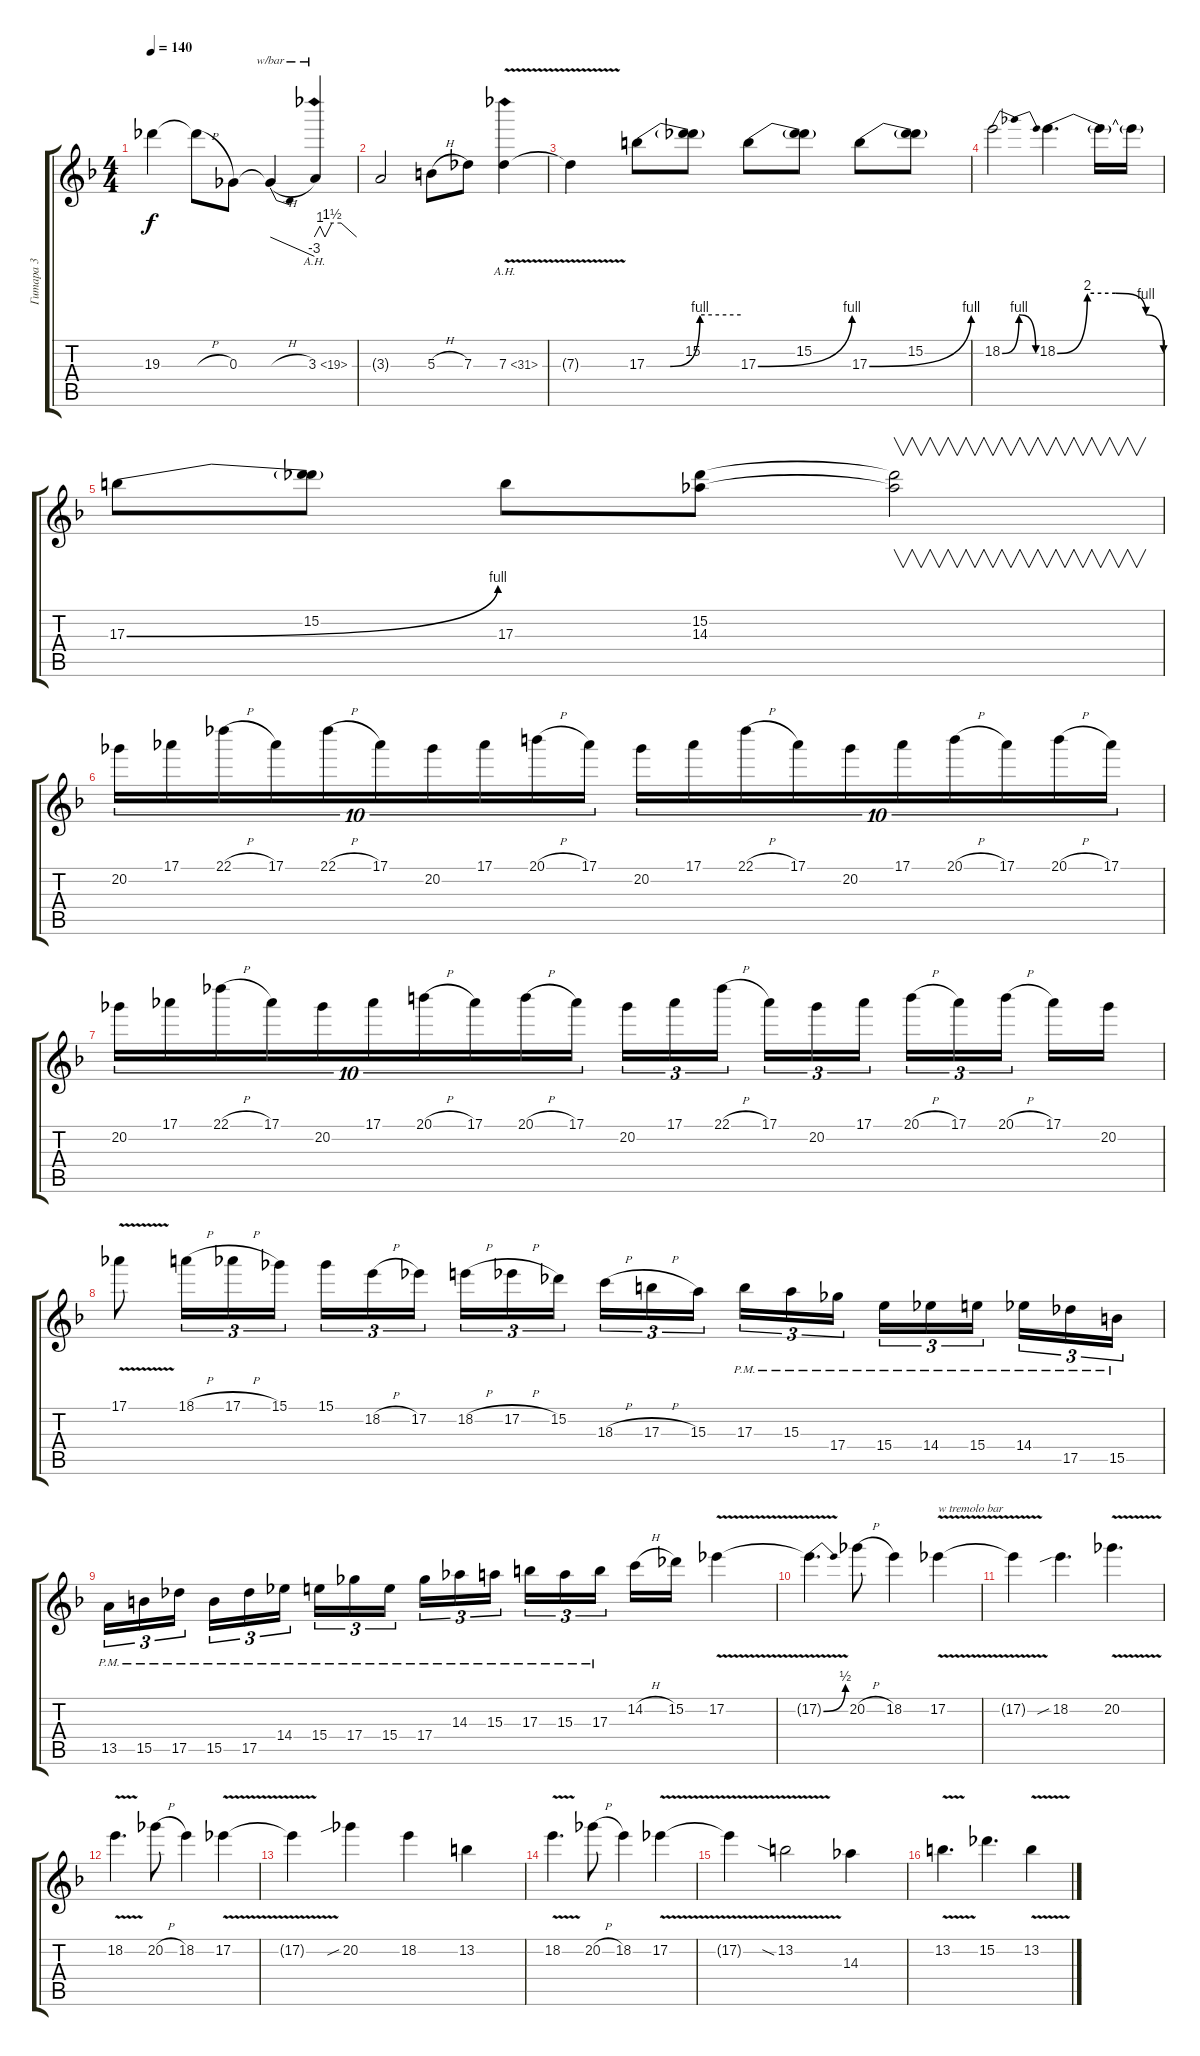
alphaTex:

\track ("Гитара 3" "Гитара 3") {instrument distortionguitar}
\staff {score tabs}
\tuning (Eb4 Bb3 Gb3 Db3 Ab2 Db2) {hide}
\ts (4 4)
\tempo 140
\clef g2
\ks dminor
19.3{t}.4{dy f} 19.3{h t}.8 0.3.8 0.3{h t}.4{tbe (dive default 0 0 60 -12)} 3.3{ah 16}.4{tbe (custom default 0 0 8 4 15 0 25 6 38 6 60 0)} |
3.3{t}.2 5.3{h}.8 7.3.8 7.3{ah 24 v}.4 |
7.3{t}.4 17.3{be (custom 0 0 15 0 34 4 60 4)}.8 (15.2 17.3{t}).8 17.3{be (bend 0 0 60 4)}.8 (15.2 17.3{t}).8 17.3{be (bend 0 0 60 4)}.8 (15.2 17.3{t}).8 |
18.2{be (bendrelease 0 0 15 4 42 4 60 0)}.2 18.2{be (custom 0 0 17 8 33 8 50 4 60 0)}.4{d} 18.2{t}.16 18.2{t}.16 |
17.3{be (bend 0 0 60 4)}.8 (15.2 17.3{t}).8 17.3.8 (15.2 14.3).8 (15.2{t} 14.3{t}).2{v} |
20.2.16{tu (10 8)} 17.1.16{tu (10 8)} 22.1{h}.16{tu (10 8)} 17.1.16{tu (10 8)} 22.1{h}.16{tu (10 8)} 17.1.16{tu (10 8)} 20.2.16{tu (10 8)} 17.1.16{tu (10 8)} 20.1{h}.16{tu (10 8)} 17.1.16{tu (10 8)} 20.2.16{tu (10 8)} 17.1.16{tu (10 8)} 22.1{h}.16{tu (10 8)} 17.1.16{tu (10 8)} 20.2.16{tu (10 8)} 17.1.16{tu (10 8)} 20.1{h}.16{tu (10 8)} 17.1.16{tu (10 8)} 20.1{h}.16{tu (10 8)} 17.1.16{tu (10 8)} |
20.2.16{tu (10 8)} 17.1.16{tu (10 8)} 22.1{h}.16{tu (10 8)} 17.1.16{tu (10 8)} 20.2.16{tu (10 8)} 17.1.16{tu (10 8)} 20.1{h}.16{tu (10 8)} 17.1.16{tu (10 8)} 20.1{h}.16{tu (10 8)} 17.1.16{tu (10 8)} 20.2.16{tu (3 2)} 17.1.16{tu (3 2)} 22.1{h}.16{tu (3 2) beam splitsecondary} 17.1.16{tu (3 2)} 20.2.16{tu (3 2)} 17.1.16{tu (3 2)} 20.1{h}.16{tu (3 2)} 17.1.16{tu (3 2)} 20.1{h}.16{tu (3 2) beam splitsecondary} 17.1.16 20.2.16 |
17.1{v}.8 18.1{h}.16{tu (3 2)} 17.1{h}.16{tu (3 2)} 15.1.16{tu (3 2)} 15.1.16{tu (3 2)} 18.2{h}.16{tu (3 2)} 17.2.16{tu (3 2) beam splitsecondary} 18.2{h}.16{tu (3 2)} 17.2{h}.16{tu (3 2)} 15.2.16{tu (3 2)} 18.3{h}.16{tu (3 2)} 17.3{h}.16{tu (3 2)} 15.3.16{tu (3 2) beam splitsecondary} 17.3{pm}.16{tu (3 2)} 15.3{pm}.16{tu (3 2)} 17.4{pm}.16{tu (3 2)} 15.4{pm}.16{tu (3 2)} 14.4{pm}.16{tu (3 2)} 15.4{pm}.16{tu (3 2) beam splitsecondary} 14.4{pm}.16{tu (3 2)} 17.5{pm}.16{tu (3 2)} 15.5{pm}.16{tu (3 2)} |
13.5{pm}.16{tu (3 2)} 15.5{pm}.16{tu (3 2)} 17.5{pm}.16{tu (3 2) beam splitsecondary} 15.5{pm}.16{tu (3 2)} 17.5{pm}.16{tu (3 2)} 14.4{pm}.16{tu (3 2)} 15.4{pm}.16{tu (3 2)} 17.4{pm}.16{tu (3 2)} 15.4{pm}.16{tu (3 2) beam splitsecondary} 17.4{pm}.16{tu (3 2)} 14.3{pm}.16{tu (3 2)} 15.3{pm}.16{tu (3 2)} 17.3{pm}.16{tu (3 2)} 15.3{pm}.16{tu (3 2)} 17.3{pm}.16{tu (3 2) beam splitsecondary} 14.2{h}.16 15.2.16 17.2{v}.4 |
17.2{be (bend 0 0 60 2) t}.4{d} 20.2{h}.8 18.2.4 17.2{v}.4{txt "w tremolo bar"} |
17.2{t}.4 18.2{sib}.4{d} 20.2{v}.4{d} |
18.2{v}.4{d} 20.2{h}.8 18.2.4 17.2{v}.4 |
17.2{t}.4 20.2{sib}.4 18.2.4 13.2.4 |
18.2{v}.4{d} 20.2{h}.8 18.2.4 17.2{v}.4 |
17.2{t}.4 13.2{v sia}.2 14.3.4 |
13.2{v}.4{d} 15.2.4{d} 13.2{v}.4
